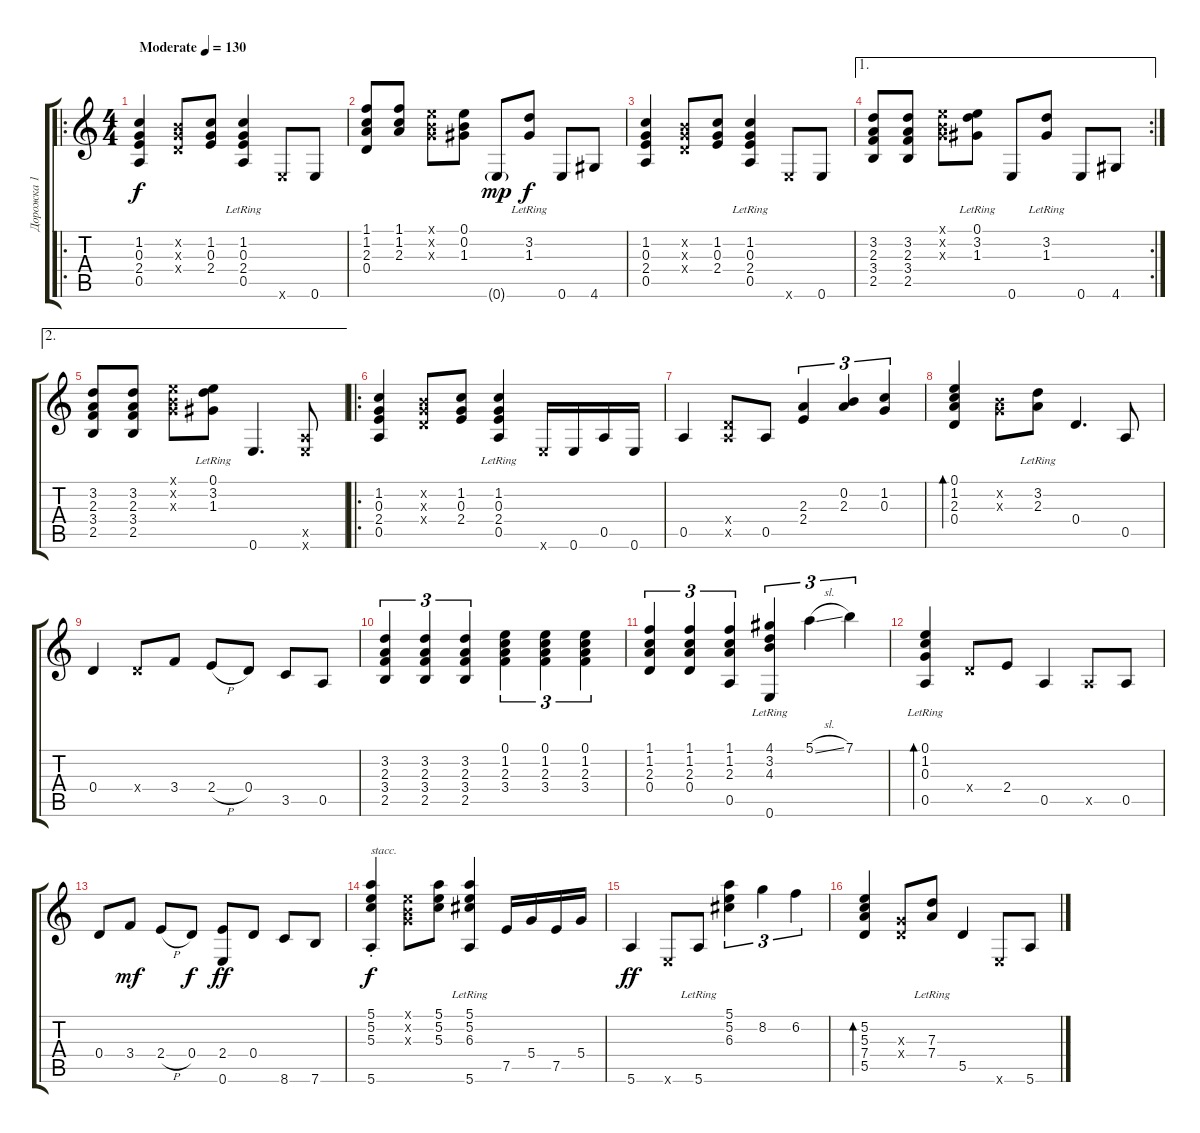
\track ("Дорожка 1" "Дорожка 1") {instrument acousticguitarsteel}
\staff {score tabs}
\tuning (E4 B3 G3 D3 A2 E2) {hide}
\ro
\ts (4 4)
\tempo (130 "Moderate")
\clef g2
\ks c
(1.2 0.3 2.4 0.5).4{dy f instrument acousticguitarsteel} (0.2{x} 0.3{x} 0.4{x}).8 (1.2 0.3 2.4).8 (1.2{lr} 0.3{lr} 2.4{lr} 0.5).4 0.6{x}.8 0.6.8 |
(1.1 1.2 2.3 0.4).8 (1.1 1.2 2.3).8 (0.1{x} 0.2{x} 0.3{x}).8 (0.1 0.2 1.3).8 0.6{g}.8{dy mp} (3.2{lr} 1.3{lr}).8{dy f} 0.6.8 4.6.8 |
(1.2 0.3 2.4 0.5).4 (0.2{x} 0.3{x} 0.4{x}).8 (1.2 0.3 2.4).8 (1.2{lr} 0.3 2.4{lr} 0.5{lr}).4 0.6{x}.8 0.6.8 |
\ae 1
\rc 2
(3.2 2.3 3.4 2.5).8 (3.2 2.3 3.4 2.5).8 (0.1{x} 0.2{x} 0.3{x}).8 (0.1 3.2{lr} 1.3{lr}).8 0.6.8 (3.2{lr} 1.3{lr}).8 0.6.8 4.6.8 |
\ae 2
(3.2 2.3 3.4 2.5).8 (3.2 2.3 3.4 2.5).8 (0.1{x} 0.2{x} 0.3{x}).8 (0.1 3.2{lr} 1.3{lr}).8 0.6.4{d} (0.5{x} 0.6{x}).8 |
\ro
(1.2 0.3 2.4 0.5).4 (0.2{x} 0.3{x} 0.4{x}).8 (1.2 0.3 2.4).8 (1.2{lr} 0.3{lr} 2.4{lr} 0.5).4 0.6{x}.16 0.6.16 0.5.16 0.6.16 |
0.5.4 (0.4{x} 0.5{x}).8 0.5.8 (2.3 2.4).4{tu (3 2)} (0.2 2.3).4{tu (3 2)} (1.2 0.3).4{tu (3 2)} |
(0.1 1.2 2.3 0.4).4{bd 240} (0.2{x} 0.3{x}).8 (3.2{lr} 2.3{lr}).8 0.4.4{d} 0.5.8 |
0.4.4 0.4{x}.8 3.4.8 2.4{h}.8 0.4.8 3.5.8 0.5.8 |
(3.2 2.3 3.4 2.5).4{tu (3 2)} (3.2 2.3 3.4 2.5).4{tu (3 2)} (3.2 2.3 3.4 2.5).4{tu (3 2)} (0.1 1.2 2.3 3.4).4{tu (3 2)} (0.1 1.2 2.3 3.4).4{tu (3 2)} (0.1 1.2 2.3 3.4).4{tu (3 2)} |
(1.1 1.2 2.3 0.4).4{tu (3 2)} (1.1 1.2 2.3 0.4).4{tu (3 2)} (1.1 1.2 2.3 0.5).4{tu (3 2)} (4.1 3.2{lr} 4.3{lr} 0.6).4{tu (3 2)} 5.1{sl}.4{tu (3 2)} 7.1.4{tu (3 2)} |
(0.1{lr} 1.2{lr} 0.3 0.5).4{bd 240} 0.4{x}.8 2.4.8 0.5.4 0.5{x}.8 0.5.8 |
0.4.8 3.4.8{dy mf} 2.4{h}.8 0.4.8{dy f} (2.4 0.6).8{dy ff} 0.4.8 8.6.8 7.6.8 |
(5.1{st} 5.2{st} 5.3{st} 5.6{st}).4{txt "stacc." dy f} (0.1{x} 0.2{x} 0.3{x}).8 (5.1 5.2 5.3).8 (5.1{lr} 5.2{lr} 6.3{lr} 5.6).4 7.5.16 5.4.16 7.5.16 5.4.16 |
5.6.4{dy ff} 0.6{x}.8 5.6{lr}.8 (5.1 5.2 6.3).4{tu (3 2)} 8.2.4{tu (3 2)} 6.2.4{tu (3 2)} |
(5.2 5.3 7.4 5.5).4{bd 240} (0.3{x} 0.4{x}).8 (7.3{lr} 7.4{lr}).8 5.5.4 0.6{x}.8 5.6.8
